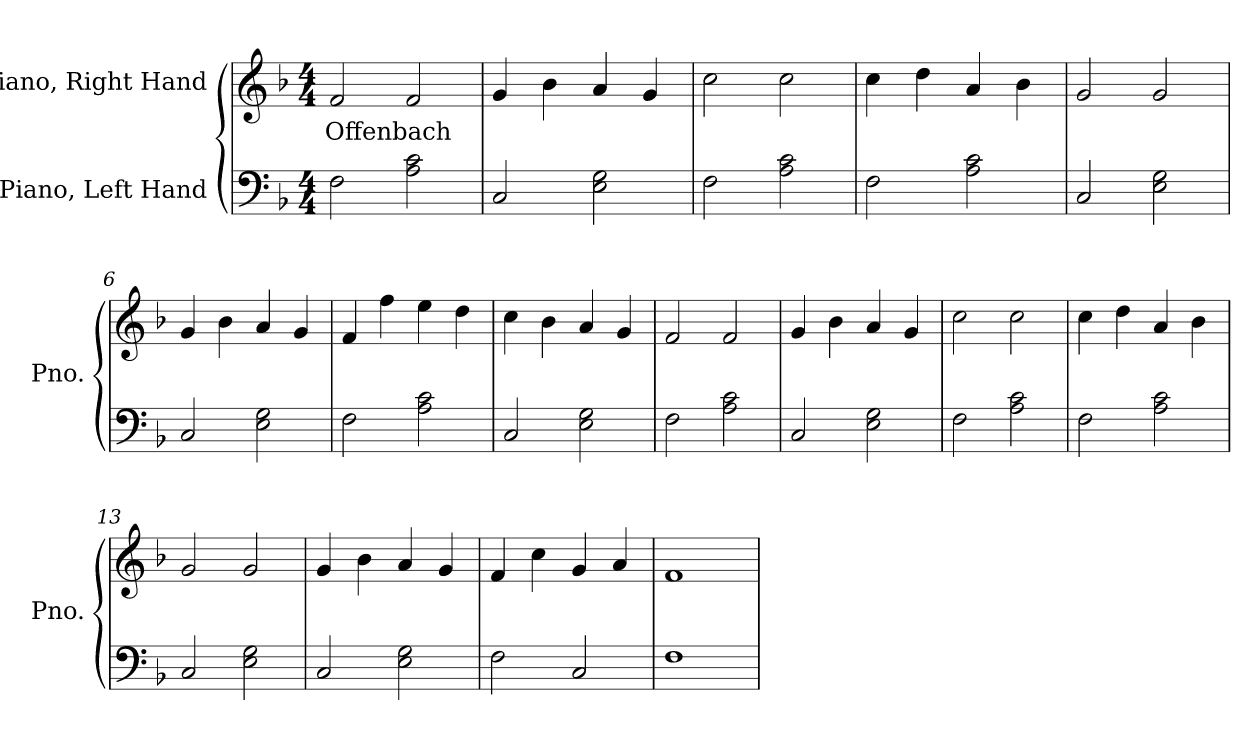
**kern	**kern	**text
*part2	*part1	*part1
*staff2	*staff1	*staff1
*I"Piano, Left Hand	*I"Piano, Right Hand	*
*I'Pno.	*I'Pno.	*
*clefF4	*clefG2	*
*k[b-]	*k[b-]	*
*M4/4	*M4/4	*
*MM250	*MM250	*
=1	=1	=1
!	!	!LO:LY:b
2F\	2f/	Offenbach
2A\ 2c\	2f/	.
=2	=2	=2
2C/	4g/	.
.	4b-\	.
2E\ 2G\	4a/	.
.	4g/	.
=3	=3	=3
2F\	2cc\	.
2A\ 2c\	2cc\	.
=4	=4	=4
2F\	4cc\	.
.	4dd\	.
2A\ 2c\	4a/	.
.	4b-\	.
=5	=5	=5
2C/	2g/	.
2E\ 2G\	2g/	.
=6	=6	=6
2C/	4g/	.
.	4b-\	.
2E\ 2G\	4a/	.
.	4g/	.
=7	=7	=7
2F\	4f/	.
.	4ff\	.
2A\ 2c\	4ee\	.
.	4dd\	.
!!LO:LB:g=z
=8	=8	=8
2C/	4cc\	.
.	4b-\	.
2E\ 2G\	4a/	.
.	4g/	.
=9	=9	=9
2F\	2f/	.
2A\ 2c\	2f/	.
=10	=10	=10
2C/	4g/	.
.	4b-\	.
2E\ 2G\	4a/	.
.	4g/	.
=11	=11	=11
2F\	2cc\	.
2A\ 2c\	2cc\	.
=12	=12	=12
2F\	4cc\	.
.	4dd\	.
2A\ 2c\	4a/	.
.	4b-\	.
=13	=13	=13
2C/	2g/	.
2E\ 2G\	2g/	.
=14	=14	=14
2C/	4g/	.
.	4b-\	.
2E\ 2G\	4a/	.
.	4g/	.
=15	=15	=15
2F\	4f/	.
.	4cc\	.
2C/	4g/	.
.	4a/	.
=16	=16	=16
1F	1f	.
=	=	=
*-	*-	*-
